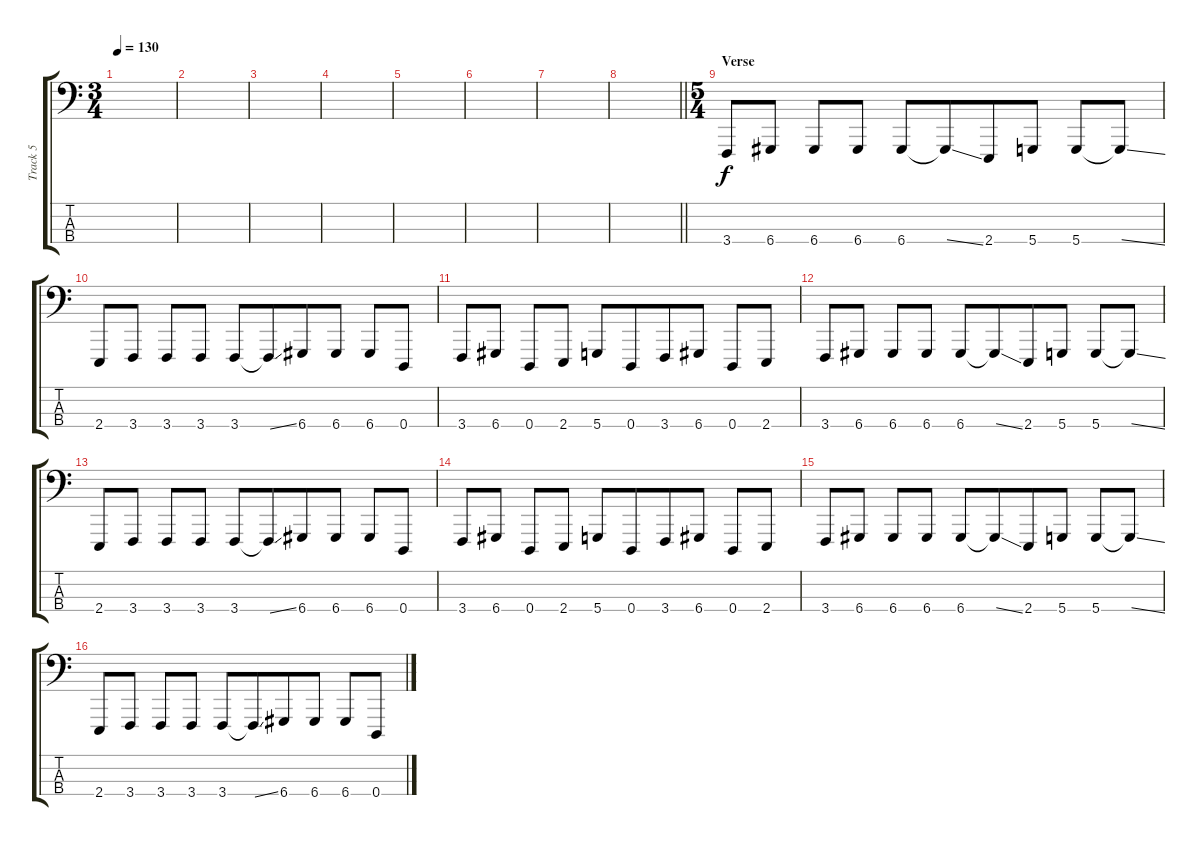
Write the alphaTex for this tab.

\track ("Track 5" "Track 5") {instrument lead8bassandlead}
\staff {score tabs}
\tuning (F2 C2 G1 D1) {hide}
\ts (3 4)
\tempo 130
\clef f4
\ks c
|
|
|
|
|
|
|
\barLineRight lightlight
|
\ts (5 4)
\section ("" "Verse")
3.4.8 6.4.8 6.4.8 6.4.8{beam split} 6.4.8 6.4{ss t}.8{beam merge} 2.4.8 5.4.8{beam split} 5.4.8 5.4{ss t}.8 |
2.4.8 3.4.8 3.4.8 3.4.8{beam split} 3.4.8 3.4{ss t}.8{beam merge} 6.4.8 6.4.8{beam split} 6.4.8 0.4.8 |
3.4.8 6.4.8 0.4.8 2.4.8{beam split} 5.4.8 0.4.8{beam merge} 3.4.8 6.4.8{beam split} 0.4.8 2.4.8 |
3.4.8 6.4.8 6.4.8 6.4.8{beam split} 6.4.8 6.4{ss t}.8{beam merge} 2.4.8 5.4.8{beam split} 5.4.8 5.4{ss t}.8 |
2.4.8 3.4.8 3.4.8 3.4.8{beam split} 3.4.8 3.4{ss t}.8{beam merge} 6.4.8 6.4.8{beam split} 6.4.8 0.4.8 |
3.4.8 6.4.8 0.4.8 2.4.8{beam split} 5.4.8 0.4.8{beam merge} 3.4.8 6.4.8{beam split} 0.4.8 2.4.8 |
3.4.8 6.4.8 6.4.8 6.4.8{beam split} 6.4.8 6.4{ss t}.8{beam merge} 2.4.8 5.4.8{beam split} 5.4.8 5.4{ss t}.8 |
2.4.8 3.4.8 3.4.8 3.4.8{beam split} 3.4.8 3.4{ss t}.8{beam merge} 6.4.8 6.4.8{beam split} 6.4.8 0.4.8
